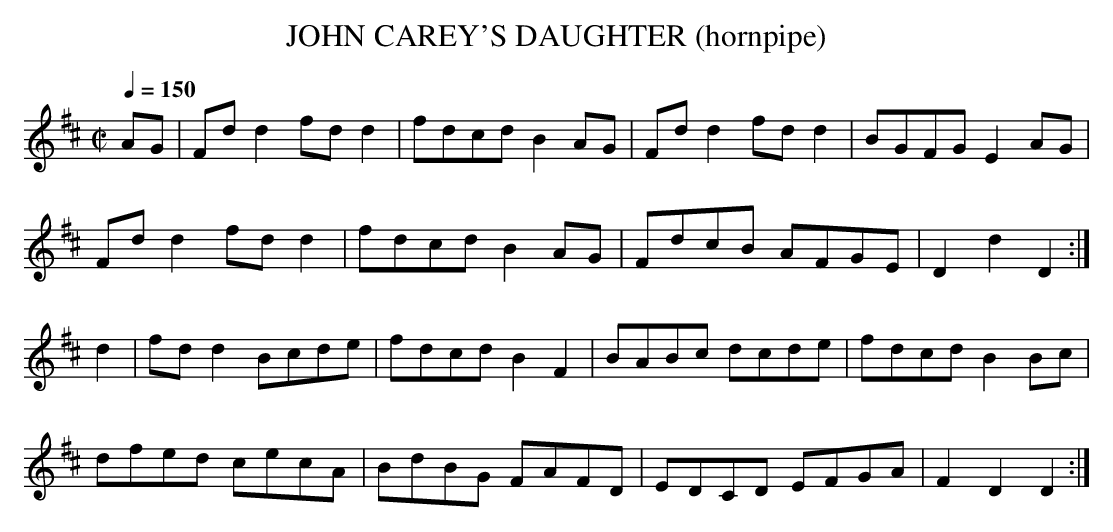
X:1
T:JOHN CAREY'S DAUGHTER (hornpipe)
Q:1/4=150
L:1/8
M:C|
K:D
AG|Fdd2 fdd2|fdcd B2AG|Fdd2 fdd2|BGFG E2AG|
Fdd2 fdd2|fdcd B2AG|FdcB AFGE|D2d2D2:|
d2|fdd2 Bcde|fdcd B2F2|BABc dcde|fdcd B2Bc|
dfed cecA|BdBG FAFD|EDCD EFGA|F2D2D2:|
